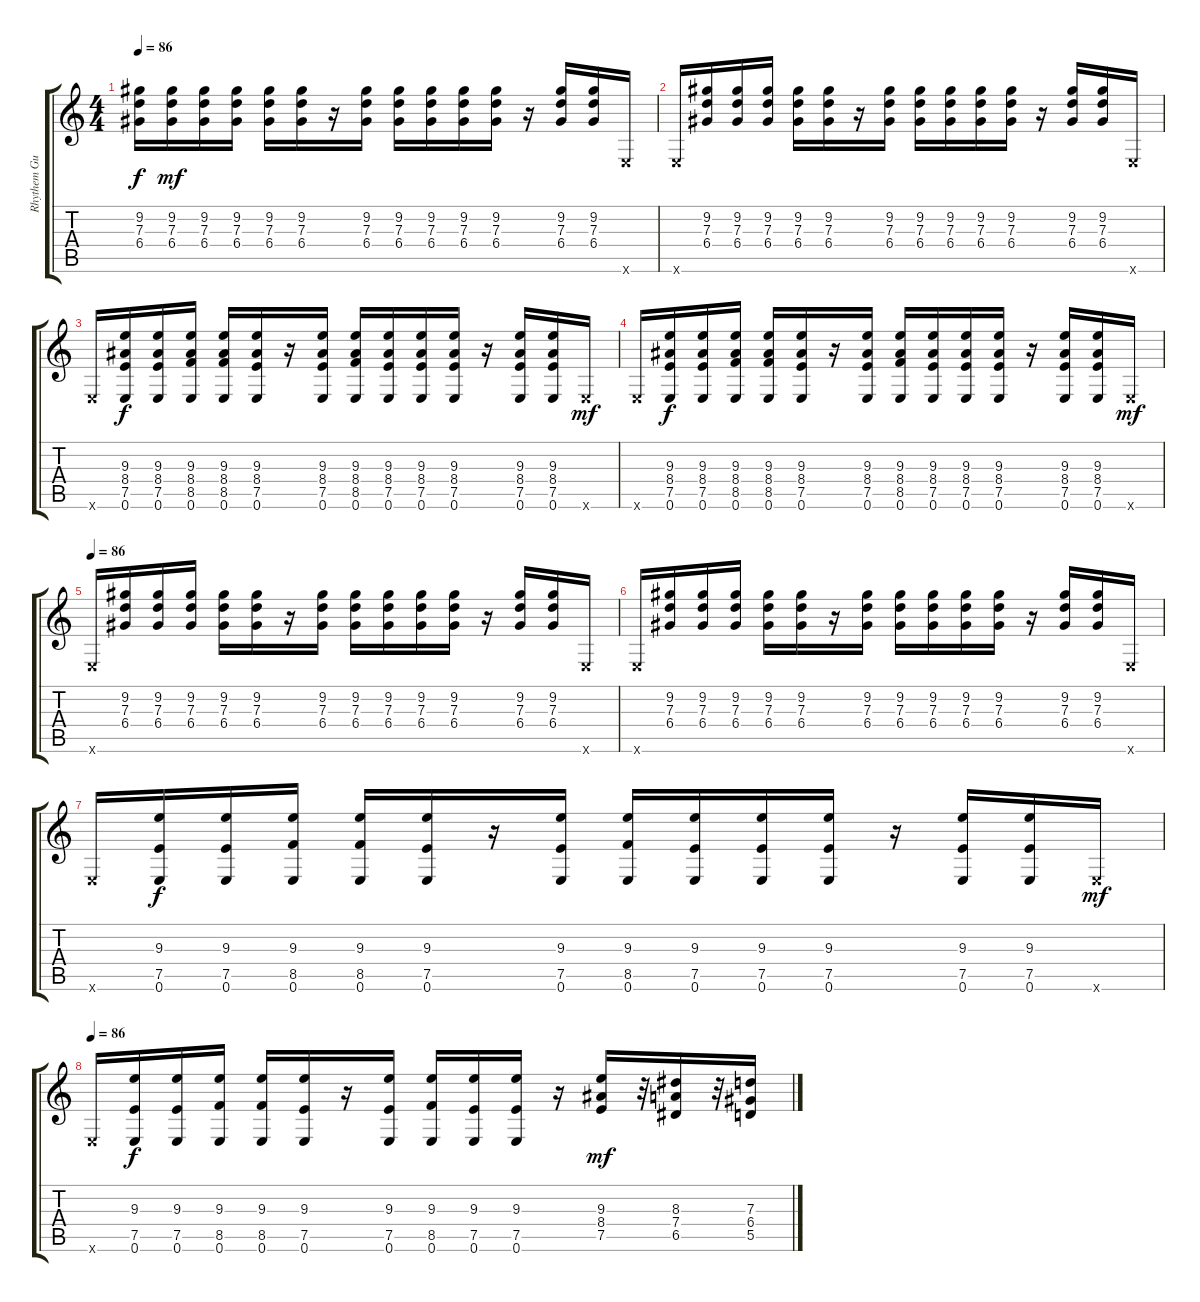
\track ("Rhythem Guitar" "Rhythem Gu") {instrument overdrivenguitar}
\staff {score tabs}
\tuning (E4 B3 G3 D3 A2 E2) {hide}
\ts (4 4)
\tempo 86
\clef g2
\ks c
(9.2{t} 7.3{t} 6.4{t}).16{dy f} (9.2 7.3 6.4).16{dy mf} (9.2 7.3 6.4).16 (9.2 7.3 6.4).16 (9.2 7.3 6.4).16 (9.2 7.3 6.4).16 r.16 (9.2 7.3 6.4).16 (9.2 7.3 6.4).16 (9.2 7.3 6.4).16 (9.2 7.3 6.4).16 (9.2 7.3 6.4).16 r.16 (9.2 7.3 6.4).16 (9.2 7.3 6.4).16 0.6{x}.16 |
0.6{x}.16 (9.2 7.3 6.4).16 (9.2 7.3 6.4).16 (9.2 7.3 6.4).16 (9.2 7.3 6.4).16 (9.2 7.3 6.4).16 r.16 (9.2 7.3 6.4).16 (9.2 7.3 6.4).16 (9.2 7.3 6.4).16 (9.2 7.3 6.4).16 (9.2 7.3 6.4).16 r.16 (9.2 7.3 6.4).16 (9.2 7.3 6.4).16 0.6{x}.16 |
0.6{x}.16 (9.3 8.4 7.5 0.6).16{dy f} (9.3 8.4 7.5 0.6).16 (9.3 8.4 8.5 0.6).16 (9.3 8.4 8.5 0.6).16 (9.3 8.4 7.5 0.6).16 r.16 (9.3 8.4 7.5 0.6).16 (9.3 8.4 8.5 0.6).16 (9.3 8.4 7.5 0.6).16 (9.3 8.4 7.5 0.6).16 (9.3 8.4 7.5 0.6).16 r.16 (9.3 8.4 7.5 0.6).16 (9.3 8.4 7.5 0.6).16 0.6{x}.16{dy mf} |
0.6{x}.16 (9.3 8.4 7.5 0.6).16{dy f} (9.3 8.4 7.5 0.6).16 (9.3 8.4 8.5 0.6).16 (9.3 8.4 8.5 0.6).16 (9.3 8.4 7.5 0.6).16 r.16 (9.3 8.4 7.5 0.6).16 (9.3 8.4 8.5 0.6).16 (9.3 8.4 7.5 0.6).16 (9.3 8.4 7.5 0.6).16 (9.3 8.4 7.5 0.6).16 r.16 (9.3 8.4 7.5 0.6).16 (9.3 8.4 7.5 0.6).16 0.6{x}.16{dy mf} |
\tempo 86
0.6{x}.16 (9.2 7.3 6.4).16 (9.2 7.3 6.4).16 (9.2 7.3 6.4).16 (9.2 7.3 6.4).16 (9.2 7.3 6.4).16 r.16 (9.2 7.3 6.4).16 (9.2 7.3 6.4).16 (9.2 7.3 6.4).16 (9.2 7.3 6.4).16 (9.2 7.3 6.4).16 r.16 (9.2 7.3 6.4).16 (9.2 7.3 6.4).16 0.6{x}.16 |
0.6{x}.16 (9.2 7.3 6.4).16 (9.2 7.3 6.4).16 (9.2 7.3 6.4).16 (9.2 7.3 6.4).16 (9.2 7.3 6.4).16 r.16 (9.2 7.3 6.4).16 (9.2 7.3 6.4).16 (9.2 7.3 6.4).16 (9.2 7.3 6.4).16 (9.2 7.3 6.4).16 r.16 (9.2 7.3 6.4).16 (9.2 7.3 6.4).16 0.6{x}.16 |
0.6{x}.16 (9.3 7.5 0.6).16{dy f} (9.3 7.5 0.6).16 (9.3 8.5 0.6).16 (9.3 8.5 0.6).16 (9.3 7.5 0.6).16 r.16 (9.3 7.5 0.6).16 (9.3 8.5 0.6).16 (9.3 7.5 0.6).16 (9.3 7.5 0.6).16 (9.3 7.5 0.6).16 r.16 (9.3 7.5 0.6).16 (9.3 7.5 0.6).16 0.6{x}.16{dy mf} |
\tempo 86
0.6{x}.16 (9.3 7.5 0.6).16{dy f} (9.3 7.5 0.6).16 (9.3 8.5 0.6).16 (9.3 8.5 0.6).16 (9.3 7.5 0.6).16 r.16 (9.3 7.5 0.6).16 (9.3 8.5 0.6).16 (9.3 7.5 0.6).16 (9.3 7.5 0.6).16 r.16 (9.3 8.4 7.5).16{dy mf} r.32 (8.3 7.4 6.5).16 r.32 (7.3 6.4 5.5).16
